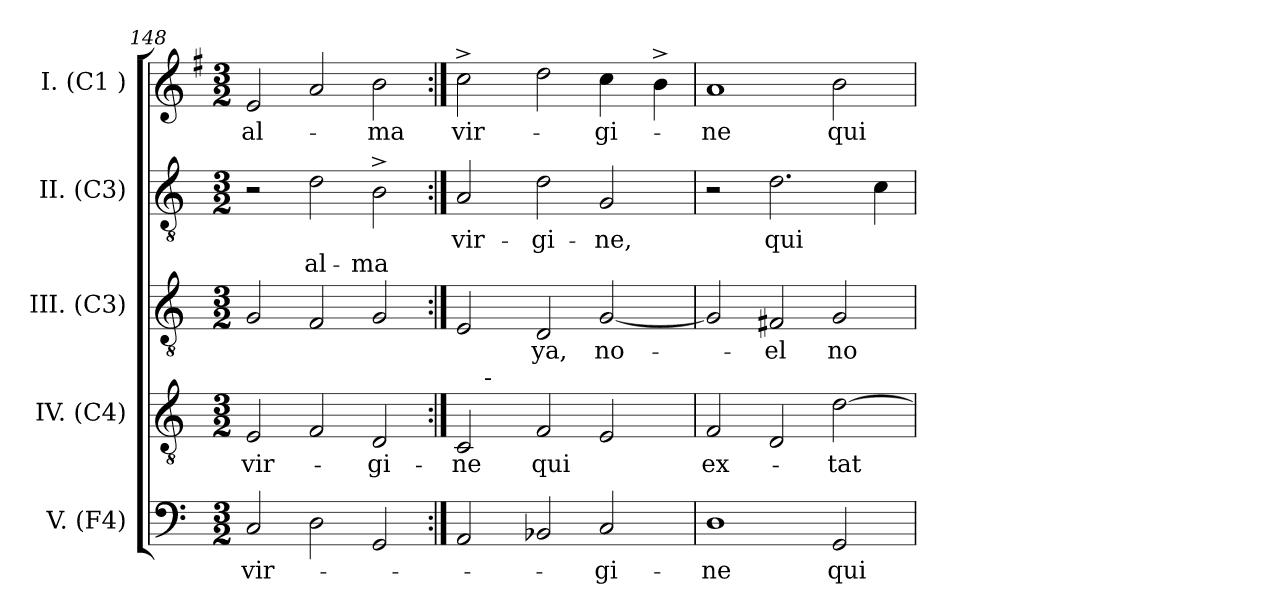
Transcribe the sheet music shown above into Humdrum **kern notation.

**kern	**text	**kern	**text	**kern	**text	**kern	**text	**text	**kern	**text
*part5	*part5	*part4	*part4	*part3	*part3	*part2	*part2	*part2	*part1	*part1
*staff5	*staff5	*staff4	*staff4	*staff3	*staff3	*staff2	*staff2	*staff2	*staff1	*staff1
*I"V. (F4)	*	*I"IV. (C4)	*	*I"III. (C3)	*	*I"II. (C3)	*	*	*I"I. (C1 )	*
*I'V.	*	*I'IV.	*	*I'III.	*	*I'II.	*	*	*I'I.	*
*clefF4	*	*clefGv2	*	*clefGv2	*	*clefGv2	*	*	*clefG2	*
*k[]	*	*k[]	*	*	*	*k[]	*	*	*k[f#]	*
*C:	*	*C:	*	*	*	*C:	*	*	*G:	*
*M3/2	*	*M3/2	*	*M3/2	*	*M3/2	*	*	*M3/2	*
=148	=148	=148	=148	=148	=148	=148	=148	=148	=148	=148
!	!LO:LY:b:cj	!	!LO:LY:b:cj	!	!	!	!	!	!	!LO:LY:b:cj
2C/	vir-	2E/	vir-	2G/	.	2r	.	.	2e/	al-
!	!	!	!	!	!	!	!	!LO:LY:b:cj	!	!
2D\	.	2F/	.	2F/	.	2d\	.	al-	2a/	.
!	!	!	!LO:LY:b:cj	!	!	!	!	!LO:LY:b:cj	!	!LO:LY:b:cj
2GG/	.	2D/	-gi-	2G/	.	2B^<\	.	-ma	2b\	-ma
!!LO:LB:g=z
=149:|!	=149:|!	=149:|!	=149:|!	=149:|!	=149:|!	=149:|!	=149:|!	=149:|!	=149:|!	=149:|!
*	*	*	*	*	*	*	*	*	*k[]	*
*	*	*	*	*	*	*	*	*	*C:	*
!	!	!	!LO:LY:b:cj	!	!	!	!LO:LY:b:cj	!	!	!LO:LY:b:cj
*	*	*^	*	*	*	*	*	*	*	*
2AA/	.	2C/	8ryy	-ne	2E/	.	2A/	vir-	.	2cc^<\	vir-
!	!	!	!LO:TX:a:t=-	!	!	!	!	!	!	!	!
.	.	.	1ryy	.	.	.	.	.	.	.	.
!	!	!	!	!LO:LY:b	!	!LO:LY:b:cj	!	!LO:LY:b:cj	!	!	!
2BB-/	.	2F/	.	qui	2D/	-ya,	2d\	-gi-	.	2dd\	.
!	!LO:LY:b:cj	!	!	!	!	!LO:LY:b:cj	!	!LO:LY:b:cj	!	!	!LO:LY:b:cj
2C/	-gi-	2E/	.	.	[<2G/	no-	2G/	-ne,	.	4cc\	-gi-
.	.	.	4.ryy	.	.	.	.	.	.	.	.
.	.	.	.	.	.	.	.	.	.	4b^<\	.
=150	=150	=150	=150	=150	=150	=150	=150	=150	=150	=150	=150
!	!LO:LY:b:cj	!	!	!LO:LY:b:cj	!	!	!	!	!	!	!LO:LY:b:cj
*	*	*v	*v	*	*	*	*	*	*	*	*
1D	-ne	2F/	ex-	2G/]	.	2r	.	.	1a	-ne
!	!	!	!	!	!LO:LY:b:cj	!	!LO:LY:b	!	!	!
.	.	2D/	.	2F#/	-el	2.d\	qui	.	.	.
!	!LO:LY:b:cj	!	!LO:LY:b:cj	!	!LO:LY:b:cj	!	!	!	!	!LO:LY:b:cj
2GG/	qui	[>2d\	-tat	2G/	no-	.	.	.	2b\	qui
.	.	.	.	.	.	4c\	.	.	.	.
=	=	=	=	=	=	=	=	=	=	=
*-	*-	*-	*-	*-	*-	*-	*-	*-	*-	*-
